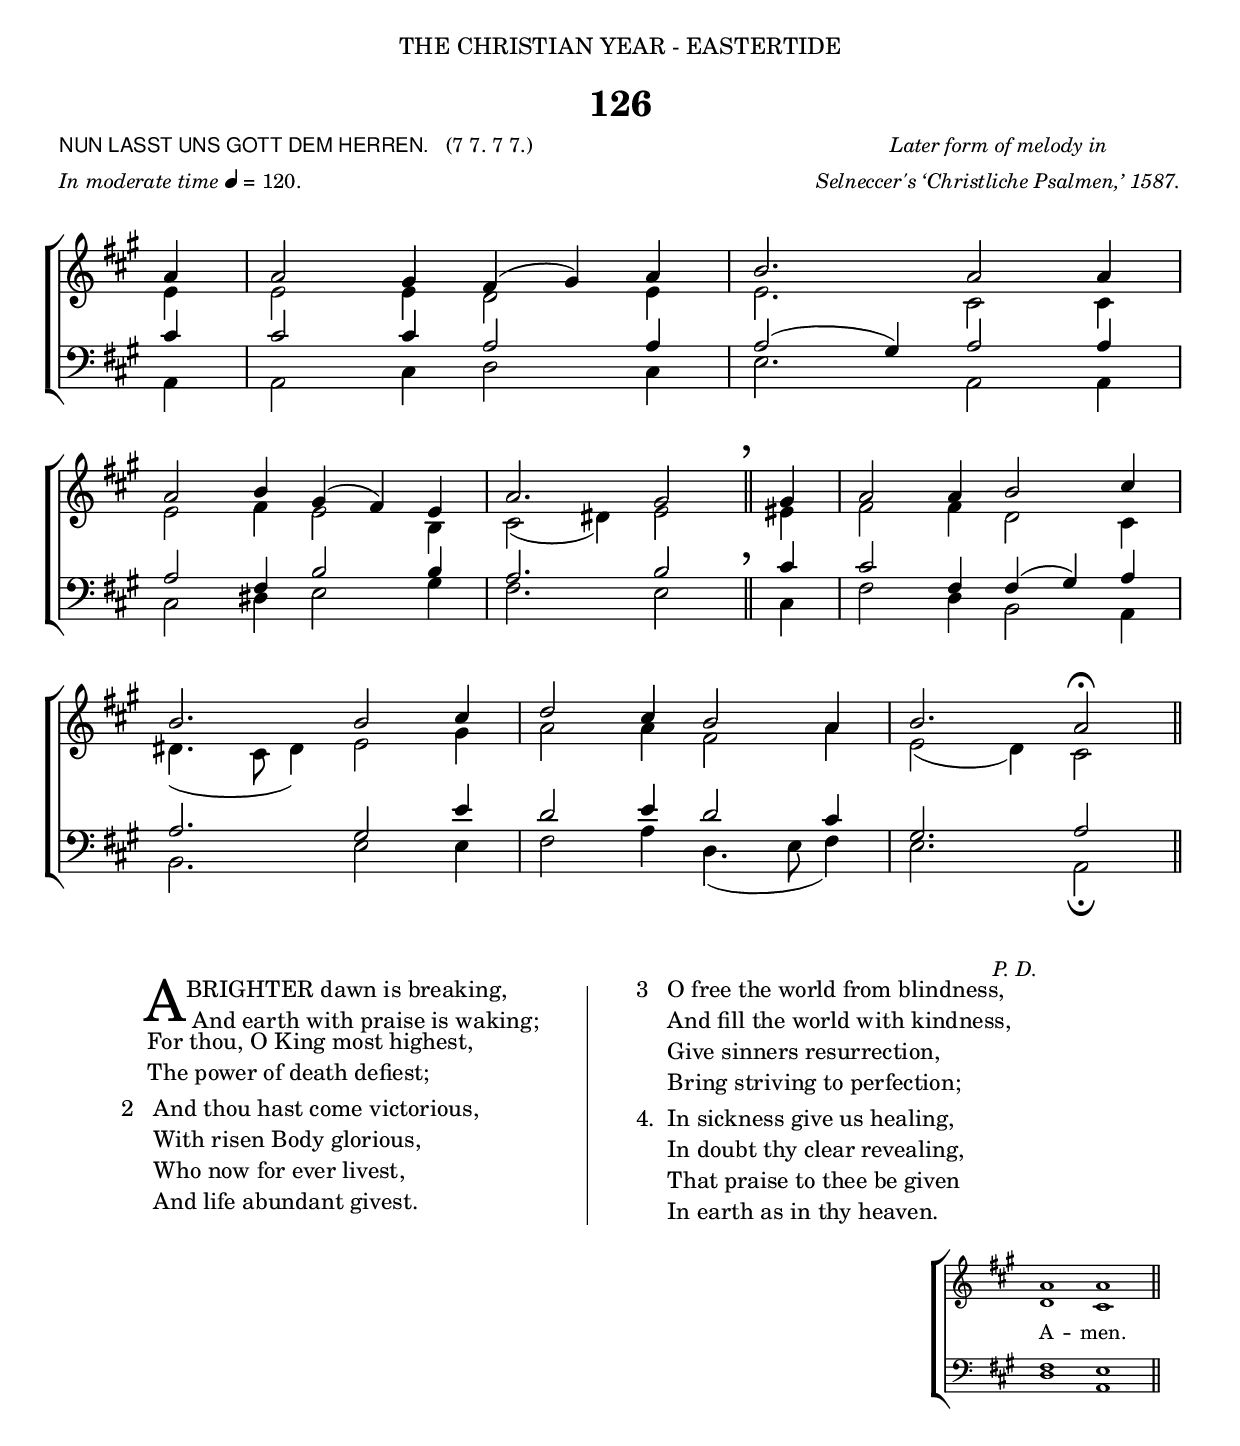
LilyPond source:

%%% 208png
%%% Hymn 126 Hun Lasst Uns Gott Dem Herren. A brighter dawn is breaking.
%%% Version 2

\version "2.10"

\header {
  dedication = \markup { \center-align { "THE CHRISTIAN YEAR - EASTERTIDE"
		\hspace #0.1 }}	
  title = "126"
  meter = \markup { \small {\column { 
	                               \line { \sans {"NUN LASST UNS GOTT DEM HERREN."} \hspace #1 \roman {"(7 7. 7 7.)"}}
                                       \line { \italic {In moderate time} \general-align #Y #DOWN \note #"4" #0.5 = 120.}
				       \line { "         " }  %%% force a blank line to create spacing from music staff
                                  }
                  }}
 
  arranger =  \markup { \small {\center-align { 
		                                \line { \italic "Later form of melody in" }
			                        \line { \italic "Selneccer's ‘Christliche Psalmen,’ 1587." }
						 \line { "         " }
  		} } }
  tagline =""
}

%%%%%%%%%%%%%%%%%%%%%%%%%%%%%%% MacrosAccidental_engraver

%%% generates the breathmarks
breathmark = { \override Score.RehearsalMark #'break-visibility = #begin-of-line-invisible
	\override Score.RehearsalMark #'Y-offset = #'4.0
	\override Score.RehearsalMark #'X-offset = #'-0.5
	\mark \markup {\fontsize #4 ","}
}

%%%%%%%%%%%%%%%%%%%%%%%%%%%%%%% End of Macro Definitions


%%% SATB Voices

global = {
  \time 3/2
  \key a \major
  \set Staff.midiInstrument = "church organ"
}

soprano = \relative c' { 
  \partial 4 a'4 | a2 gis4 fis( gis) a | b2. a2 a4 | \break
  a2 b4 gis( fis) e | a2. gis2 \breathmark \bar "||" gis4 | a2 a4 b2 cis4 | \break 
  b2. b2 cis4 | d2 cis4 b2 a4 | b2. a2^\fermata \bar "||"
}

alto = \relative c' { 
  e4 | e2 e4 d2 e4 | e2. cis2 cis4 |
  e2 fis4 e2 b4 | cis2( dis4) e2 \bar "||" eis4 | fis2 fis4 d2 cis4 |
  dis4.( cis8 dis4) e2 gis4 | a2 a4 fis2 a4 | e2( d4) cis2 \bar "||"
}

tenor = \relative c { \clef bass
  cis'4 | cis2 cis4 a2 a4 | a2( gis4)  a2 a4 |
  a2 fis4 b2 b4 | a2. b2 \bar "||" cis4 | cis2 fis,4 fis4( gis) a |
  a2. gis2 e'4 | d2 e4 d2 cis4 | gis2. a2 \bar "||"
}

bass = \relative c { \clef bass
  a4 | a2 cis4 d2 cis4 | e2. a,2 a4 |
  cis2 dis4 e2 gis4 | fis2. e2 \bar "||" cis4 | fis2 d4 b2 a4 |
  b2. e2 e4 | fis2 a4 d,4.( e8 fis4) | e2. a,2_\fermata \bar "||"
}

#(ly:set-option 'point-and-click #f)

\paper {
  #(set-paper-size "a4")
%  annotate-spacing = ##t
  print-page-number = ##f
  ragged-last-bottom = ##t
  ragged-bottom = ##t
}


\book {

%%% Score block	
	
\score{
\new ChoirStaff	
<<
	\context Staff = upper << 
	\context Voice = sopranos { \voiceOne \global \soprano }
	\context Voice = altos    { \voiceTwo \global \alto }
	                      >>
	\context Staff = lower <<
	\context Voice = tenors { \voiceOne \global \tenor }
	\context Voice = basses { \voiceTwo \global \bass }
			        >>
>>
\layout {
		indent=0
		\context { \Score \remove "Bar_number_engraver" }
		\context { \Staff \remove "Time_signature_engraver" }
		\context { \Score \remove "Mark_engraver"  }
                \context { \Staff \consists "Mark_engraver"  }
	} %%% close layout
} %%% Score bracket

%%% A separte score block to unfold the repeat and generate the Hymn Midi	

\score{
\new ChoirStaff	
<<
	\context Staff = upper << 
	\context Voice = sopranos { \voiceOne \global \keepWithTag #'repeatpart \soprano \soprano }
	\context Voice = altos    { \voiceTwo \global \keepWithTag #'repeatpart \alto \alto }
	                      >>
	\context Staff = lower <<
	\context Voice = tenors { \voiceOne \global \keepWithTag #'repeatpart \tenor \tenor }
	\context Voice = basses { \voiceTwo \global \keepWithTag #'repeatpart \bass \bass }
			        >>
>>

\midi { \context { \Score tempoWholesPerMinute = #(ly:make-moment 120 4)}} 

}

%%% Lyric attribution

\markup { \hspace #90 \small \italic "P. D." }

\markup { \hspace #1 } %%% need a bit of space before lyrics begin.

%%% Lyrics in 3 columns,  column 1 (verses), column 2 (a dividing line), column 3 (verses); 

\markup { \hspace #6   %%add space as necc. to center the entire block of lyrics
	    \line { %% a master line of 3 columns, two for lyrics and one column of a separator line
		\column { %% column 1
                      \column { %%% verse 1 is a column of 2 lines  
                          \line { \hspace #2.2 \column { \lower #2.4 \fontsize #8 "A" }   %%Drop Cap goes here
                                  \hspace #-1.2    %% adjust this if other letters are too far from Drop Cap
                                  \column  { \raise #0.0 " BRIGHTER dawn is breaking,"
                                                         "  And earth with praise is waking;" } }          
                          \line {  \hspace #2.5  %%adjust hspace until this line left edge is flush with Drop Cap
                                   \lower  #1.56  %%adjust this until the line spacing looks right
                                   \column {   
					   "For thou, O King most highest,"
					   "The power of death defiest;"
                                        }}
		      		} %% finish verse 1 
		        \hspace #1 
           		\line { "2  "
			   \column {	     
				"And thou hast come victorious,"
				"With risen Body glorious,"
				"Who now for ever livest,"
				"And life abundant givest."
			}}
		}  %% finish Page column 1
		
	\hspace #4 %%adds horizontal space columns 1 and 2   
			   
	\column { \filled-box #'(0.0 . 0.1) #'( -22 . 1) #0 }   %%% Column 2. This is the line dviding the columns 1 and 3. 
			   	   
	\hspace #4 %%adds horizontal space between columns 2 and 3	
	
	\column { %%start page column 3		
           		\line { "3  "
			  \column {	     
				  "O free the world from blindness,"
				  "And fill the world with kindness,"
				  "Give sinners resurrection,"
				  "Bring striving to perfection;"
			}}
		        \hspace #1 
           		\line {"4. "
			  \column {	     
				  "In sickness give us healing,"
				  "In doubt thy clear revealing,"
				  "That praise to thee be given"
				  "In earth as in thy heaven."
			}}
	    } %%% end column 3
     } %%% end master-line
} %%% lyrics markup bracket
  
%%% Amen score block
\score{
  \new ChoirStaff
   <<
        \context Staff = upper \with { fontSize = #-3  \override StaffSymbol #'staff-space = #(magstep -2) }  
	                      << 
	\context Voice = "sopranos" { \relative c' { \clef treble \global \voiceOne a'1 a1  \bar "||" }}
	\context Voice = "altos"    { \relative c' { \clef treble \global \voiceTwo d1 cis1 \bar "||" }}
	                      >>
			  
	\context Lyrics \lyricsto "altos" {\override LyricText #'font-size = #-1  A -- men. }
	
	\context Staff = lower \with { fontSize = #-3  \override StaffSymbol #'staff-space = #(magstep -2) }  
	                       << 
	\context Voice = "tenors" { \relative c { \clef bass \global \voiceThree fis1 e1 \bar "||" }}
	\context Voice = "basses" { \relative c { \clef bass \global \voiceFour  d1 a1 \bar "||" }}
			        >> 
  >>			      
\header { breakbefore = ##f piece = " " opus = " " }

\layout { 
	\context { \Score timing = ##f }
	ragged-right = ##t
	indent = 15\cm
	\context { \Staff \remove Time_signature_engraver }

       } %%% close layout

%%% Amen Midi
\midi { \context { \Score tempoWholesPerMinute = #(ly:make-moment 120 4) }} 

}


} %%% book bracket
